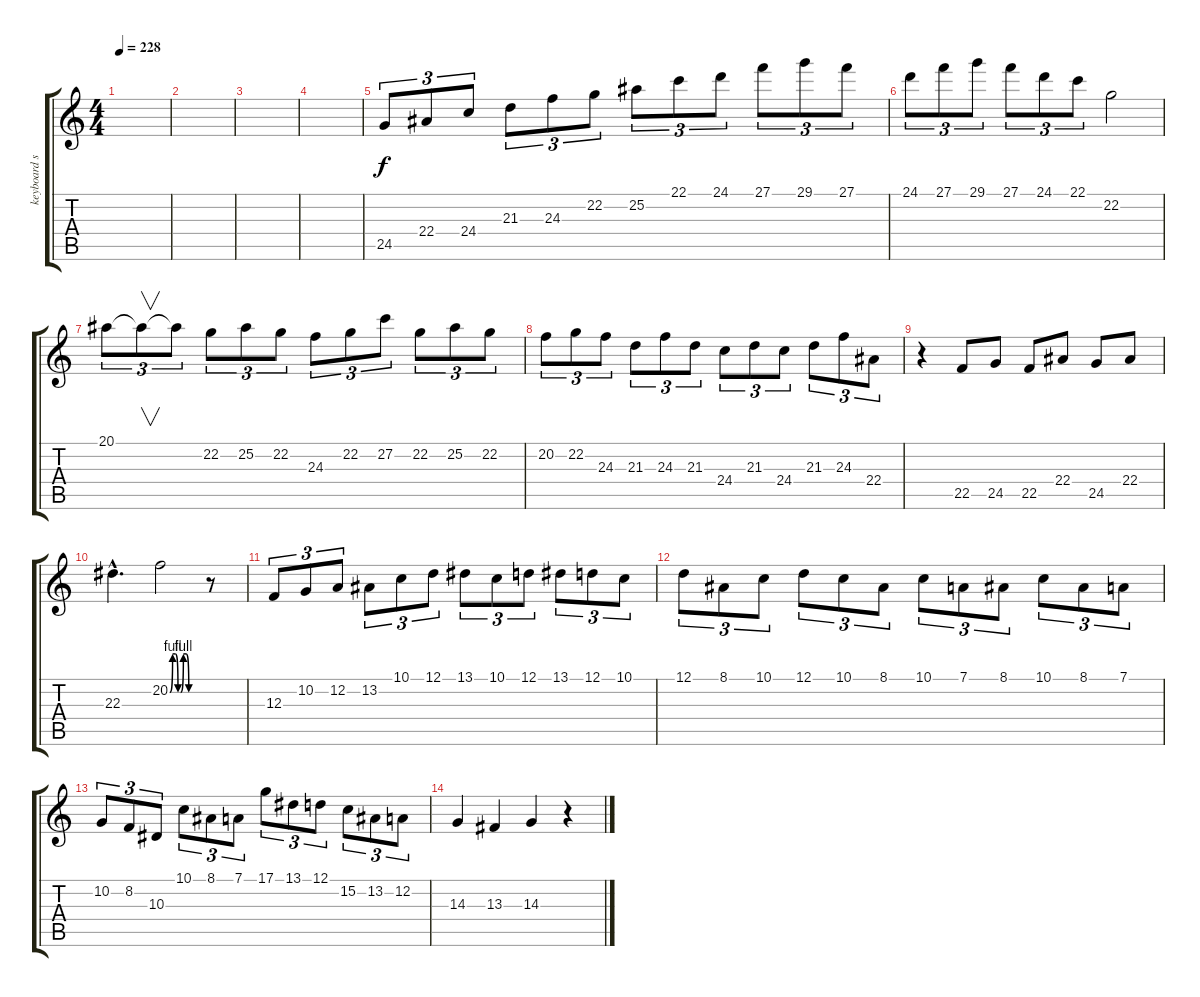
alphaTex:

\track ("keyboard solo" "keyboard s") {instrument synthbrass1}
\staff {score tabs}
\tuning (D4 A3 F3 C3 G2 D2) {hide}
\ts (4 4)
\tempo 228
\clef g2
\ks c
|
|
|
|
24.5.8{tu (3 2)} 22.4.8{tu (3 2)} 24.4.8{tu (3 2)} 21.3.8{tu (3 2)} 24.3.8{tu (3 2)} 22.2.8{tu (3 2)} 25.2.8{tu (3 2)} 22.1.8{tu (3 2)} 24.1.8{tu (3 2)} 27.1.8{tu (3 2)} 29.1.8{tu (3 2)} 27.1.8{tu (3 2)} |
24.1.8{tu (3 2)} 27.1.8{tu (3 2)} 29.1.8{tu (3 2)} 27.1.8{tu (3 2)} 24.1.8{tu (3 2)} 22.1.8{tu (3 2)} 22.2.2 |
20.1.8{tu (3 2)} 20.1{t}.8{v tu (3 2)} 20.1{t}.8{tu (3 2)} 22.2.8{tu (3 2)} 25.2.8{tu (3 2)} 22.2.8{tu (3 2)} 24.3.8{tu (3 2)} 22.2.8{tu (3 2)} 27.2.8{tu (3 2)} 22.2.8{tu (3 2)} 25.2.8{tu (3 2)} 22.2.8{tu (3 2)} |
20.2.8{tu (3 2)} 22.2.8{tu (3 2)} 24.3.8{tu (3 2)} 21.3.8{tu (3 2)} 24.3.8{tu (3 2)} 21.3.8{tu (3 2)} 24.4.8{tu (3 2)} 21.3.8{tu (3 2)} 24.4.8{tu (3 2)} 21.3.8{tu (3 2)} 24.3.8{tu (3 2)} 22.4.8{tu (3 2)} |
r.4 22.5.8 24.5.8 22.5.8 22.4.8 24.5.8 22.4.8 |
22.3{hac}.4{d} 20.2{be (custom 0 0 5 4 10 4 15 0 20 0 25 4 30 4 35 0 60 0)}.2 r.8 |
12.3.8{tu (3 2)} 10.2.8{tu (3 2)} 12.2.8{tu (3 2)} 13.2.8{tu (3 2)} 10.1.8{tu (3 2)} 12.1.8{tu (3 2)} 13.1.8{tu (3 2)} 10.1.8{tu (3 2)} 12.1.8{tu (3 2)} 13.1.8{tu (3 2)} 12.1.8{tu (3 2)} 10.1.8{tu (3 2)} |
12.1.8{tu (3 2)} 8.1.8{tu (3 2)} 10.1.8{tu (3 2)} 12.1.8{tu (3 2)} 10.1.8{tu (3 2)} 8.1.8{tu (3 2)} 10.1.8{tu (3 2)} 7.1.8{tu (3 2)} 8.1.8{tu (3 2)} 10.1.8{tu (3 2)} 8.1.8{tu (3 2)} 7.1.8{tu (3 2)} |
10.2.8{tu (3 2)} 8.2.8{tu (3 2)} 10.3.8{tu (3 2)} 10.1.8{tu (3 2)} 8.1.8{tu (3 2)} 7.1.8{tu (3 2)} 17.1.8{tu (3 2)} 13.1.8{tu (3 2)} 12.1.8{tu (3 2)} 15.2.8{tu (3 2)} 13.2.8{tu (3 2)} 12.2.8{tu (3 2)} |
14.3.4 13.3.4 14.3.4 r.4
